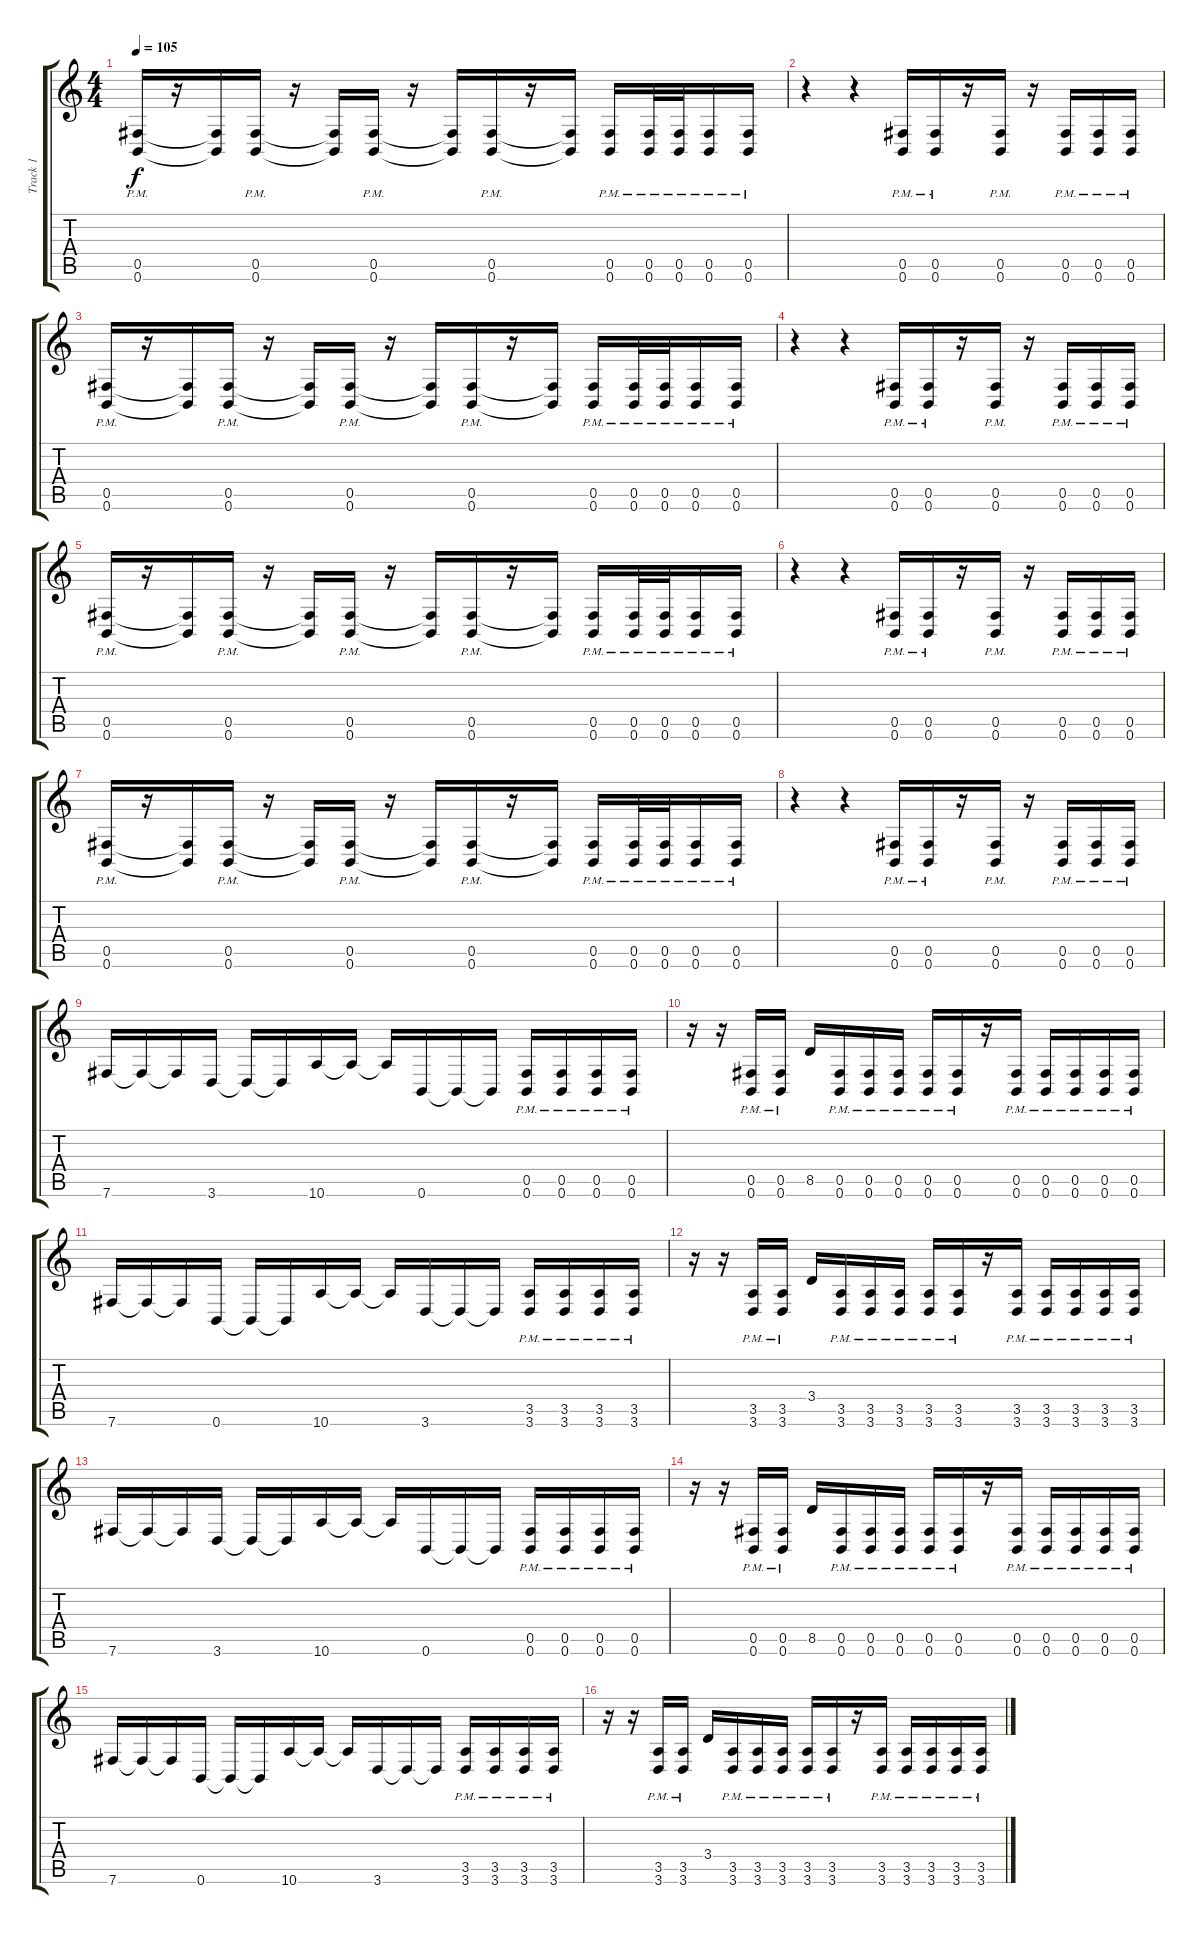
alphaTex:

\track ("Track 1" "Track 1") {instrument distortionguitar}
\staff {score tabs}
\tuning (Db4 Ab3 E3 B2 Gb2 B1) {hide}
\ts (4 4)
\tempo 105
\clef g2
\ks c
(0.5{pm} 0.6{pm}).16{dy f} r.16 (0.5{t} 0.6{t}).16 (0.5{pm} 0.6{pm}).16 r.16 (0.5{t} 0.6{t}).16 (0.5{pm} 0.6{pm}).16 r.16 (0.5{t} 0.6{t}).16 (0.5{pm} 0.6{pm}).16 r.16 (0.5{t} 0.6{t}).16 (0.5{pm} 0.6{pm}).16 (0.5{pm} 0.6{pm}).32 (0.5{pm} 0.6{pm}).32 (0.5{pm} 0.6{pm}).16 (0.5{pm} 0.6{pm}).16 |
r.4 r.4 (0.5{pm} 0.6{pm}).16 (0.5{pm} 0.6{pm}).16 r.16 (0.5{pm} 0.6{pm}).16 r.16 (0.5{pm} 0.6{pm}).16 (0.5{pm} 0.6{pm}).16 (0.5{pm} 0.6{pm}).16 |
(0.5{pm} 0.6{pm}).16 r.16 (0.5{t} 0.6{t}).16 (0.5{pm} 0.6{pm}).16 r.16 (0.5{t} 0.6{t}).16 (0.5{pm} 0.6{pm}).16 r.16 (0.5{t} 0.6{t}).16 (0.5{pm} 0.6{pm}).16 r.16 (0.5{t} 0.6{t}).16 (0.5{pm} 0.6{pm}).16 (0.5{pm} 0.6{pm}).32 (0.5{pm} 0.6{pm}).32 (0.5{pm} 0.6{pm}).16 (0.5{pm} 0.6{pm}).16 |
r.4 r.4 (0.5{pm} 0.6{pm}).16 (0.5{pm} 0.6{pm}).16 r.16 (0.5{pm} 0.6{pm}).16 r.16 (0.5{pm} 0.6{pm}).16 (0.5{pm} 0.6{pm}).16 (0.5{pm} 0.6{pm}).16 |
(0.5{pm} 0.6{pm}).16 r.16 (0.5{t} 0.6{t}).16 (0.5{pm} 0.6{pm}).16 r.16 (0.5{t} 0.6{t}).16 (0.5{pm} 0.6{pm}).16 r.16 (0.5{t} 0.6{t}).16 (0.5{pm} 0.6{pm}).16 r.16 (0.5{t} 0.6{t}).16 (0.5{pm} 0.6{pm}).16 (0.5{pm} 0.6{pm}).32 (0.5{pm} 0.6{pm}).32 (0.5{pm} 0.6{pm}).16 (0.5{pm} 0.6{pm}).16 |
r.4 r.4 (0.5{pm} 0.6{pm}).16 (0.5{pm} 0.6{pm}).16 r.16 (0.5{pm} 0.6{pm}).16 r.16 (0.5{pm} 0.6{pm}).16 (0.5{pm} 0.6{pm}).16 (0.5{pm} 0.6{pm}).16 |
(0.5{pm} 0.6{pm}).16 r.16 (0.5{t} 0.6{t}).16 (0.5{pm} 0.6{pm}).16 r.16 (0.5{t} 0.6{t}).16 (0.5{pm} 0.6{pm}).16 r.16 (0.5{t} 0.6{t}).16 (0.5{pm} 0.6{pm}).16 r.16 (0.5{t} 0.6{t}).16 (0.5{pm} 0.6{pm}).16 (0.5{pm} 0.6{pm}).32 (0.5{pm} 0.6{pm}).32 (0.5{pm} 0.6{pm}).16 (0.5{pm} 0.6{pm}).16 |
r.4 r.4 (0.5{pm} 0.6{pm}).16 (0.5{pm} 0.6{pm}).16 r.16 (0.5{pm} 0.6{pm}).16 r.16 (0.5{pm} 0.6{pm}).16 (0.5{pm} 0.6{pm}).16 (0.5{pm} 0.6{pm}).16 |
7.6.16 7.6{t}.16 7.6{t}.16 3.6.16 3.6{t}.16 3.6{t}.16 10.6.16 10.6{t}.16 10.6{t}.16 0.6.16 0.6{t}.16 0.6{t}.16 (0.5{pm} 0.6{pm}).16 (0.5{pm} 0.6{pm}).16 (0.5{pm} 0.6{pm}).16 (0.5{pm} 0.6{pm}).16 |
r.16 r.16 (0.5{pm} 0.6{pm}).16 (0.5{pm} 0.6{pm}).16 8.5.16 (0.5{pm} 0.6{pm}).16 (0.5{pm} 0.6{pm}).16 (0.5{pm} 0.6{pm}).16 (0.5{pm} 0.6{pm}).16 (0.5{pm} 0.6{pm}).16 r.16 (0.5{pm} 0.6{pm}).16 (0.5{pm} 0.6{pm}).16 (0.5{pm} 0.6{pm}).16 (0.5{pm} 0.6{pm}).16 (0.5{pm} 0.6{pm}).16 |
7.6.16 7.6{t}.16 7.6{t}.16 0.6.16 0.6{t}.16 0.6{t}.16 10.6.16 10.6{t}.16 10.6{t}.16 3.6.16 3.6{t}.16 3.6{t}.16 (3.5{pm} 3.6{pm}).16 (3.5{pm} 3.6{pm}).16 (3.5{pm} 3.6{pm}).16 (3.5{pm} 3.6{pm}).16 |
r.16 r.16 (3.5{pm} 3.6{pm}).16 (3.5{pm} 3.6{pm}).16 3.4.16 (3.5{pm} 3.6{pm}).16 (3.5{pm} 3.6{pm}).16 (3.5{pm} 3.6{pm}).16 (3.5{pm} 3.6{pm}).16 (3.5{pm} 3.6{pm}).16 r.16 (3.5{pm} 3.6{pm}).16 (3.5{pm} 3.6{pm}).16 (3.5{pm} 3.6{pm}).16 (3.5{pm} 3.6{pm}).16 (3.5{pm} 3.6{pm}).16 |
7.6.16 7.6{t}.16 7.6{t}.16 3.6.16 3.6{t}.16 3.6{t}.16 10.6.16 10.6{t}.16 10.6{t}.16 0.6.16 0.6{t}.16 0.6{t}.16 (0.5{pm} 0.6{pm}).16 (0.5{pm} 0.6{pm}).16 (0.5{pm} 0.6{pm}).16 (0.5{pm} 0.6{pm}).16 |
r.16 r.16 (0.5{pm} 0.6{pm}).16 (0.5{pm} 0.6{pm}).16 8.5.16 (0.5{pm} 0.6{pm}).16 (0.5{pm} 0.6{pm}).16 (0.5{pm} 0.6{pm}).16 (0.5{pm} 0.6{pm}).16 (0.5{pm} 0.6{pm}).16 r.16 (0.5{pm} 0.6{pm}).16 (0.5{pm} 0.6{pm}).16 (0.5{pm} 0.6{pm}).16 (0.5{pm} 0.6{pm}).16 (0.5{pm} 0.6{pm}).16 |
7.6.16 7.6{t}.16 7.6{t}.16 0.6.16 0.6{t}.16 0.6{t}.16 10.6.16 10.6{t}.16 10.6{t}.16 3.6.16 3.6{t}.16 3.6{t}.16 (3.5{pm} 3.6{pm}).16 (3.5{pm} 3.6{pm}).16 (3.5{pm} 3.6{pm}).16 (3.5{pm} 3.6{pm}).16 |
r.16 r.16 (3.5{pm} 3.6{pm}).16 (3.5{pm} 3.6{pm}).16 3.4.16 (3.5{pm} 3.6{pm}).16 (3.5{pm} 3.6{pm}).16 (3.5{pm} 3.6{pm}).16 (3.5{pm} 3.6{pm}).16 (3.5{pm} 3.6{pm}).16 r.16 (3.5{pm} 3.6{pm}).16 (3.5{pm} 3.6{pm}).16 (3.5{pm} 3.6{pm}).16 (3.5{pm} 3.6{pm}).16 (3.5{pm} 3.6{pm}).16
